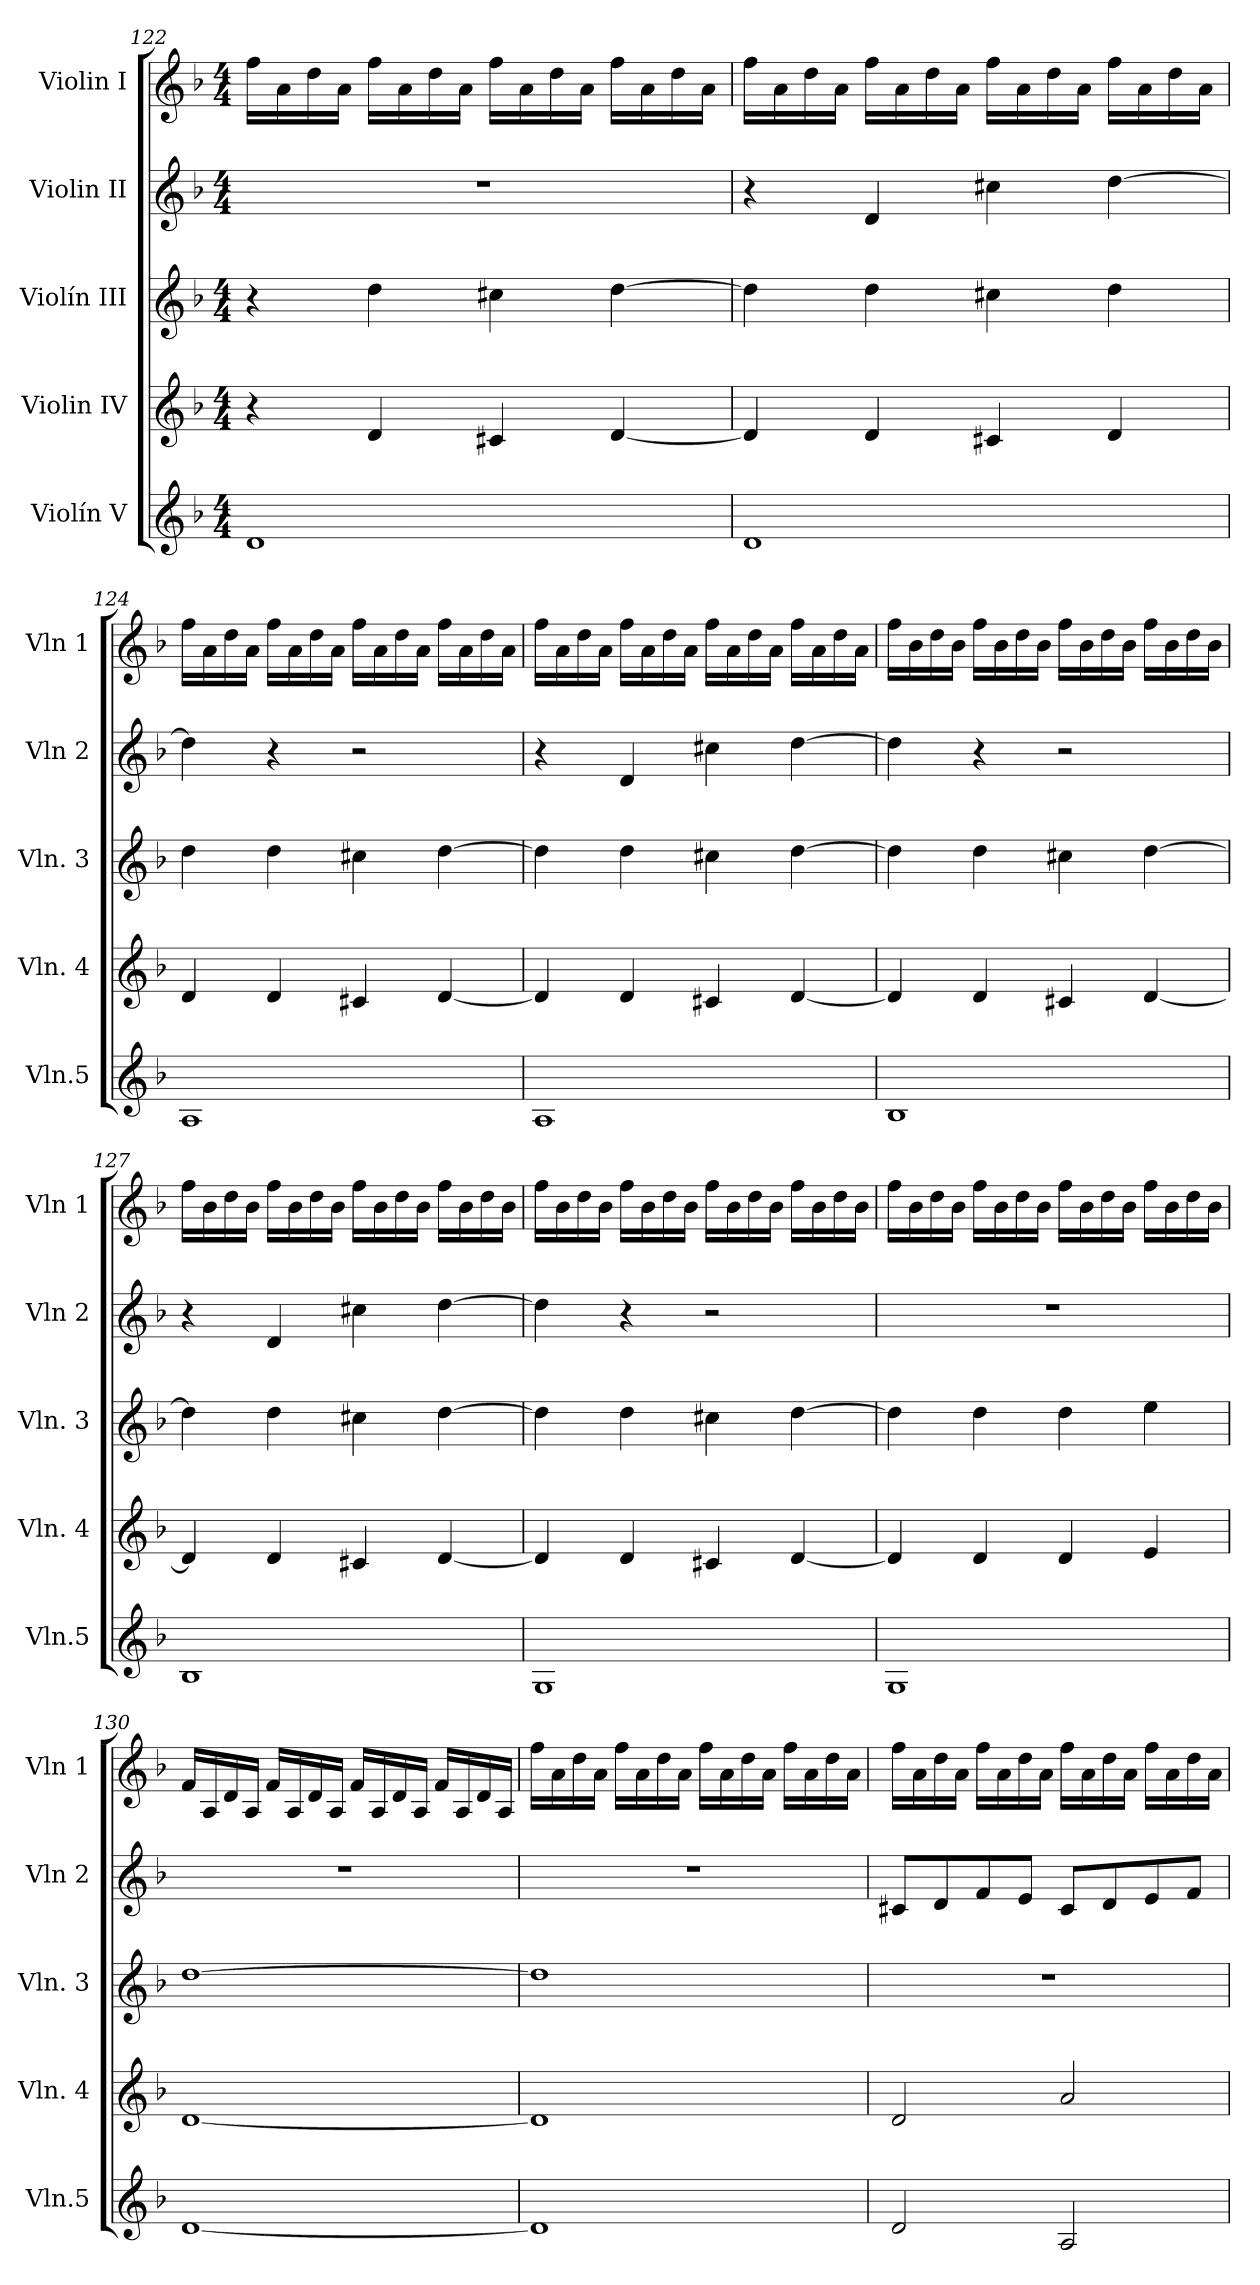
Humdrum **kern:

**kern	**kern	**kern	**kern	**kern
*part5	*part4	*part3	*part2	*part1
*staff5	*staff4	*staff3	*staff2	*staff1
*I"Violín V	*I"Violin IV	*I"Violín III	*I"Violin II	*I"Violin I
*I'Vln.5	*I'Vln. 4	*I'Vln. 3	*I'Vln 2	*I'Vln 1
!!LO:PB:g=z
*clefG2	*clefG2	*clefG2	*clefG2	*clefG2
*k[b-]	*k[b-]	*k[b-]	*k[b-]	*k[b-]
*M4/4	*M4/4	*M4/4	*M4/4	*M4/4
=122	=122	=122	=122	=122
1d	4r	4r	1r	16ff\LL
.	.	.	.	16a\
.	.	.	.	16dd\
.	.	.	.	16a\JJ
.	4d/	4dd\	.	16ff\LL
.	.	.	.	16a\
.	.	.	.	16dd\
.	.	.	.	16a\JJ
.	4c#X/	4cc#X\	.	16ff\LL
.	.	.	.	16a\
.	.	.	.	16dd\
.	.	.	.	16a\JJ
.	[4d/	[4dd\	.	16ff\LL
.	.	.	.	16a\
.	.	.	.	16dd\
.	.	.	.	16a\JJ
=123	=123	=123	=123	=123
1d	4d/]	4dd\]	4r	16ff\LL
.	.	.	.	16a\
.	.	.	.	16dd\
.	.	.	.	16a\JJ
.	4d/	4dd\	4d/	16ff\LL
.	.	.	.	16a\
.	.	.	.	16dd\
.	.	.	.	16a\JJ
.	4c#X/	4cc#X\	4cc#X\	16ff\LL
.	.	.	.	16a\
.	.	.	.	16dd\
.	.	.	.	16a\JJ
.	4d/	4dd\	[4dd\	16ff\LL
.	.	.	.	16a\
.	.	.	.	16dd\
.	.	.	.	16a\JJ
!!LO:LB:g=z
=124	=124	=124	=124	=124
1A	4d/	4dd\	4dd\]	16ff\LL
.	.	.	.	16a\
.	.	.	.	16dd\
.	.	.	.	16a\JJ
.	4d/	4dd\	4r	16ff\LL
.	.	.	.	16a\
.	.	.	.	16dd\
.	.	.	.	16a\JJ
.	4c#X/	4cc#X\	2r	16ff\LL
.	.	.	.	16a\
.	.	.	.	16dd\
.	.	.	.	16a\JJ
.	[4d/	[4dd\	.	16ff\LL
.	.	.	.	16a\
.	.	.	.	16dd\
.	.	.	.	16a\JJ
=125	=125	=125	=125	=125
1A	4d/]	4dd\]	4r	16ff\LL
.	.	.	.	16a\
.	.	.	.	16dd\
.	.	.	.	16a\JJ
.	4d/	4dd\	4d/	16ff\LL
.	.	.	.	16a\
.	.	.	.	16dd\
.	.	.	.	16a\JJ
.	4c#X/	4cc#X\	4cc#X\	16ff\LL
.	.	.	.	16a\
.	.	.	.	16dd\
.	.	.	.	16a\JJ
.	[4d/	[4dd\	[4dd\	16ff\LL
.	.	.	.	16a\
.	.	.	.	16dd\
.	.	.	.	16a\JJ
!!LO:PB:g=z
=126	=126	=126	=126	=126
1B-	4d/]	4dd\]	4dd\]	16ff\LL
.	.	.	.	16b-\
.	.	.	.	16dd\
.	.	.	.	16b-\JJ
.	4d/	4dd\	4r	16ff\LL
.	.	.	.	16b-\
.	.	.	.	16dd\
.	.	.	.	16b-\JJ
.	4c#X/	4cc#X\	2r	16ff\LL
.	.	.	.	16b-\
.	.	.	.	16dd\
.	.	.	.	16b-\JJ
.	[4d/	[4dd\	.	16ff\LL
.	.	.	.	16b-\
.	.	.	.	16dd\
.	.	.	.	16b-\JJ
=127	=127	=127	=127	=127
1B-	4d/]	4dd\]	4r	16ff\LL
.	.	.	.	16b-\
.	.	.	.	16dd\
.	.	.	.	16b-\JJ
.	4d/	4dd\	4d/	16ff\LL
.	.	.	.	16b-\
.	.	.	.	16dd\
.	.	.	.	16b-\JJ
.	4c#X/	4cc#X\	4cc#X\	16ff\LL
.	.	.	.	16b-\
.	.	.	.	16dd\
.	.	.	.	16b-\JJ
.	[4d/	[4dd\	[4dd\	16ff\LL
.	.	.	.	16b-\
.	.	.	.	16dd\
.	.	.	.	16b-\JJ
!!LO:LB:g=z
=128	=128	=128	=128	=128
1G	4d/]	4dd\]	4dd\]	16ff\LL
.	.	.	.	16b-\
.	.	.	.	16dd\
.	.	.	.	16b-\JJ
.	4d/	4dd\	4r	16ff\LL
.	.	.	.	16b-\
.	.	.	.	16dd\
.	.	.	.	16b-\JJ
.	4c#X/	4cc#X\	2r	16ff\LL
.	.	.	.	16b-\
.	.	.	.	16dd\
.	.	.	.	16b-\JJ
.	[4d/	[4dd\	.	16ff\LL
.	.	.	.	16b-\
.	.	.	.	16dd\
.	.	.	.	16b-\JJ
=129	=129	=129	=129	=129
1G	4d/]	4dd\]	1r	16ff\LL
.	.	.	.	16b-\
.	.	.	.	16dd\
.	.	.	.	16b-\JJ
.	4d/	4dd\	.	16ff\LL
.	.	.	.	16b-\
.	.	.	.	16dd\
.	.	.	.	16b-\JJ
.	4d/	4dd\	.	16ff\LL
.	.	.	.	16b-\
.	.	.	.	16dd\
.	.	.	.	16b-\JJ
.	4e/	4ee\	.	16ff\LL
.	.	.	.	16b-\
.	.	.	.	16dd\
.	.	.	.	16b-\JJ
!!LO:PB:g=z
=130	=130	=130	=130	=130
[1d	[1d	[1dd	1r	16f/LL
.	.	.	.	16A/
.	.	.	.	16d/
.	.	.	.	16A/JJ
.	.	.	.	16f/LL
.	.	.	.	16A/
.	.	.	.	16d/
.	.	.	.	16A/JJ
.	.	.	.	16f/LL
.	.	.	.	16A/
.	.	.	.	16d/
.	.	.	.	16A/JJ
.	.	.	.	16f/LL
.	.	.	.	16A/
.	.	.	.	16d/
.	.	.	.	16A/JJ
=131	=131	=131	=131	=131
1d]	1d]	1dd]	1r	16ff\LL
.	.	.	.	16a\
.	.	.	.	16dd\
.	.	.	.	16a\JJ
.	.	.	.	16ff\LL
.	.	.	.	16a\
.	.	.	.	16dd\
.	.	.	.	16a\JJ
.	.	.	.	16ff\LL
.	.	.	.	16a\
.	.	.	.	16dd\
.	.	.	.	16a\JJ
.	.	.	.	16ff\LL
.	.	.	.	16a\
.	.	.	.	16dd\
.	.	.	.	16a\JJ
!!LO:LB:g=z
=132	=132	=132	=132	=132
2d/	2d/	1r	8c#X/L	16ff\LL
.	.	.	.	16a\
.	.	.	8d/	16dd\
.	.	.	.	16a\JJ
.	.	.	8f/	16ff\LL
.	.	.	.	16a\
.	.	.	8e/J	16dd\
.	.	.	.	16a\JJ
2A/	2a/	.	8c#/L	16ff\LL
.	.	.	.	16a\
.	.	.	8d/	16dd\
.	.	.	.	16a\JJ
.	.	.	8e/	16ff\LL
.	.	.	.	16a\
.	.	.	8f/J	16dd\
.	.	.	.	16a\JJ
=	=	=	=	=
*-	*-	*-	*-	*-
